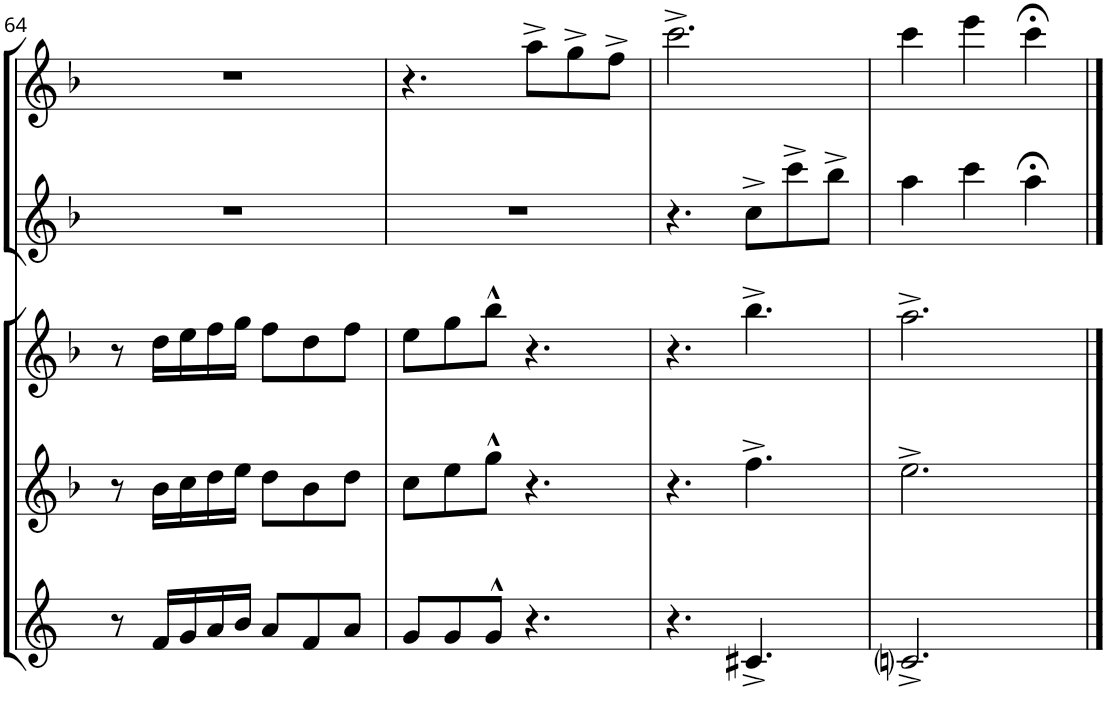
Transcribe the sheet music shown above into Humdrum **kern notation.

**kern	**kern	**kern	**kern	**kern
*part5	*part4	*part3	*part2	*part1
*staff5	*staff4	*staff3	*staff2	*staff1
*I"Bari	*I"Tnr 2	*I"Tnr 1	*I"Trpt 2	*I"Trpt 1
!!LO:PB:g=z
*clefG2	*clefG2	*clefG2	*clefG2	*clefG2
*Trd12c21	*Trd8c14	*Trd8c14	*Trd1c2	*Trd1c2
*k[]	*k[b-]	*k[b-]	*k[b-]	*k[b-]
*	*F:	*F:	*F:	*F:
*M6/8	*M6/8	*M6/8	*M6/8	*M6/8
=64	=64	=64	=64	=64
8r	8r	8r	2.r	2.r
16f/LL	16b-\LL	16dd\LL	.	.
16g/	16cc\	16ee\	.	.
16a/	16dd\	16ff\	.	.
16b/JJ	16ee\JJ	16gg\JJ	.	.
8a/L	8dd\L	8ff\L	.	.
8f/	8b-\	8dd\	.	.
8a/J	8dd\J	8ff\J	.	.
=65	=65	=65	=65	=65
8g/L	8cc\L	8ee\L	2.r	4.r
8g/	8ee\	8gg\	.	.
8g^^/J	8gg^^\J	8bb-^^\J	.	.
4.r	4.r	4.r	.	8aa^\L
.	.	.	.	8gg^\
.	.	.	.	8ff^\J
=66	=66	=66	=66	=66
4.r	4.r	4.r	4.r	2.ccc^\
4.c#X^/	4.ff^\	4.bb-^\	8cc^\L	.
.	.	.	8ccc^\	.
.	.	.	8bb-^\J	.
=67	=67	=67	=67	=67
2.cni^/	2.ee^\	2.aa^\	4aa\	4ccc\
.	.	.	4ccc\	4eee\
.	.	.	4aa;<\	4ccc;<\
==	==	==	==	==
*-	*-	*-	*-	*-
